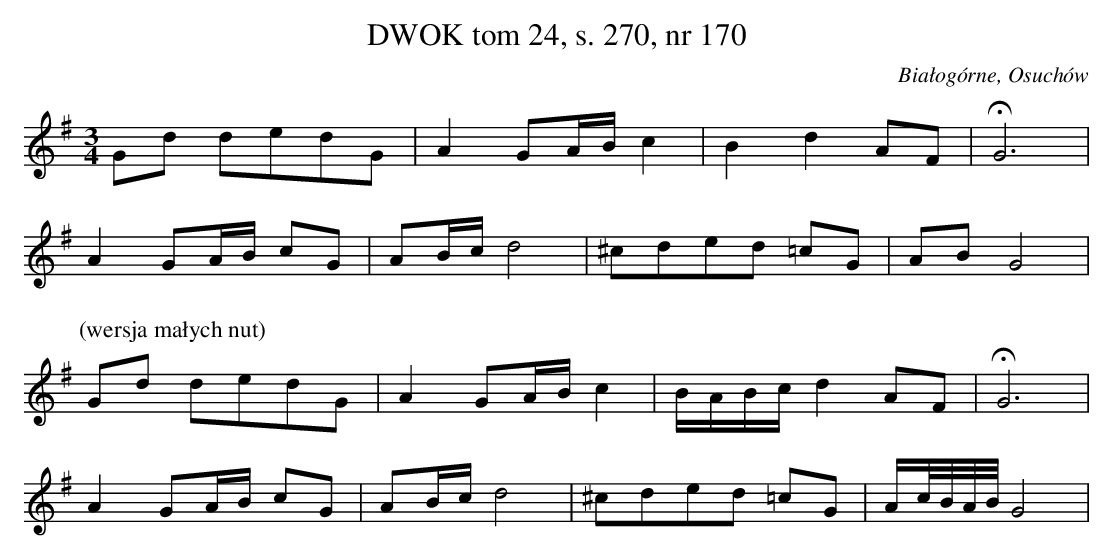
X:1
T: DWOK tom 24, s. 270, nr 170
O: Białogórne, Osuchów
L: 1/16
M: 3/4
K: G
G2d2 d2e2d2G2 | A4 G2AB c4 | B4 d4 A2F2 | HG12 |
A4 G2AB c2G2 | A2Bc d8 | ^c2d2e2d2 =c2G2 | A2B2 G8 |
P:(wersja małych nut)
G2d2 d2e2d2G2 | A4 G2AB c4 | BABc d4 A2F2 | HG12 |
A4 G2AB c2G2 | A2Bc d8 | ^c2d2e2d2 =c2G2 | Ac/B/A/B/ G8 |
